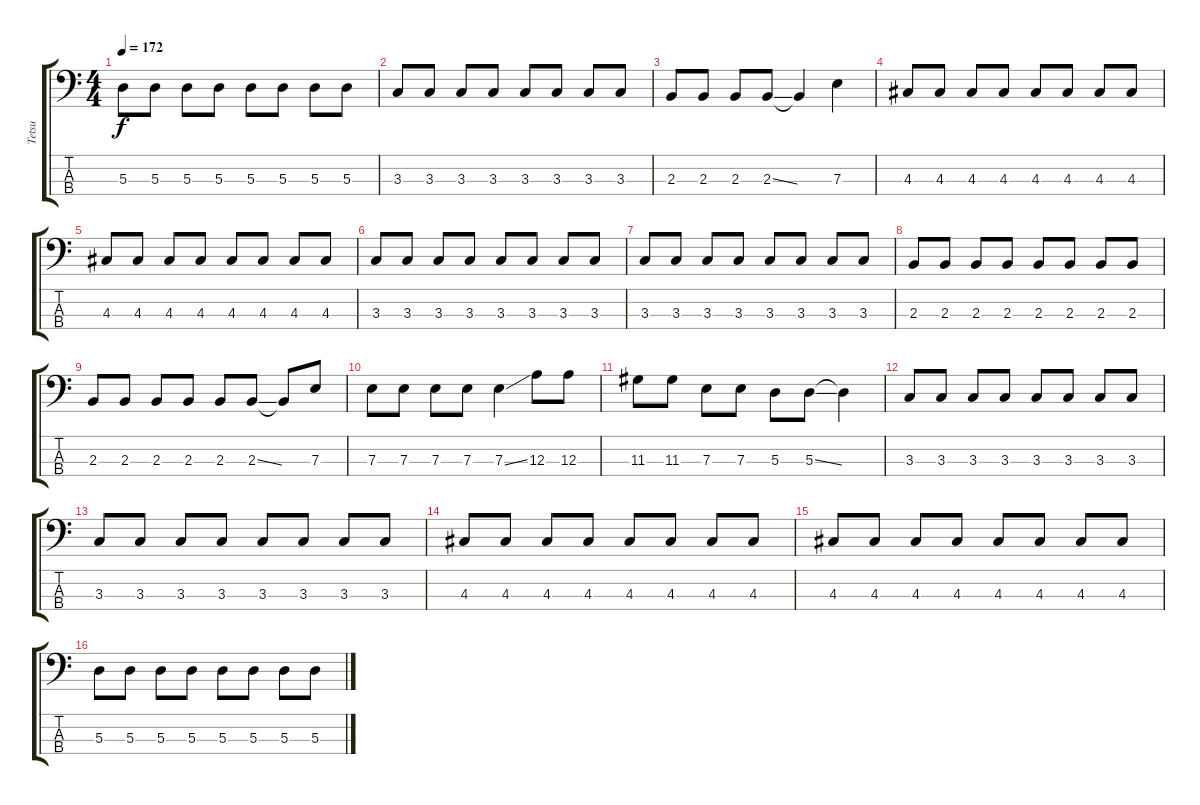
\track ("Tetsu" "Tetsu") {instrument electricbasspick}
\staff {score tabs}
\tuning (G2 D2 A1 E1) {hide}
\ts (4 4)
\tempo 172
\clef f4
\ks c
5.3.8{dy f} 5.3.8 5.3.8 5.3.8 5.3.8 5.3.8 5.3.8 5.3.8 |
3.3.8 3.3.8 3.3.8 3.3.8 3.3.8 3.3.8 3.3.8 3.3.8 |
2.3.8 2.3.8 2.3.8 2.3{ss}.8 2.3{t}.4 7.3.4 |
4.3.8 4.3.8 4.3.8 4.3.8 4.3.8 4.3.8 4.3.8 4.3.8 |
4.3.8 4.3.8 4.3.8 4.3.8 4.3.8 4.3.8 4.3.8 4.3.8 |
3.3.8 3.3.8 3.3.8 3.3.8 3.3.8 3.3.8 3.3.8 3.3.8 |
3.3.8 3.3.8 3.3.8 3.3.8 3.3.8 3.3.8 3.3.8 3.3.8 |
2.3.8 2.3.8 2.3.8 2.3.8 2.3.8 2.3.8 2.3.8 2.3.8 |
2.3.8 2.3.8 2.3.8 2.3.8 2.3.8 2.3{ss}.8 2.3{t}.8 7.3.8 |
7.3.8 7.3.8 7.3.8 7.3.8 7.3{ss}.4 12.3.8 12.3.8 |
11.3.8 11.3.8 7.3.8 7.3.8 5.3.8 5.3{ss}.8 5.3{t}.4 |
3.3.8 3.3.8 3.3.8 3.3.8 3.3.8 3.3.8 3.3.8 3.3.8 |
3.3.8 3.3.8 3.3.8 3.3.8 3.3.8 3.3.8 3.3.8 3.3.8 |
4.3.8 4.3.8 4.3.8 4.3.8 4.3.8 4.3.8 4.3.8 4.3.8 |
4.3.8 4.3.8 4.3.8 4.3.8 4.3.8 4.3.8 4.3.8 4.3.8 |
5.3.8 5.3.8 5.3.8 5.3.8 5.3.8 5.3.8 5.3.8 5.3.8
